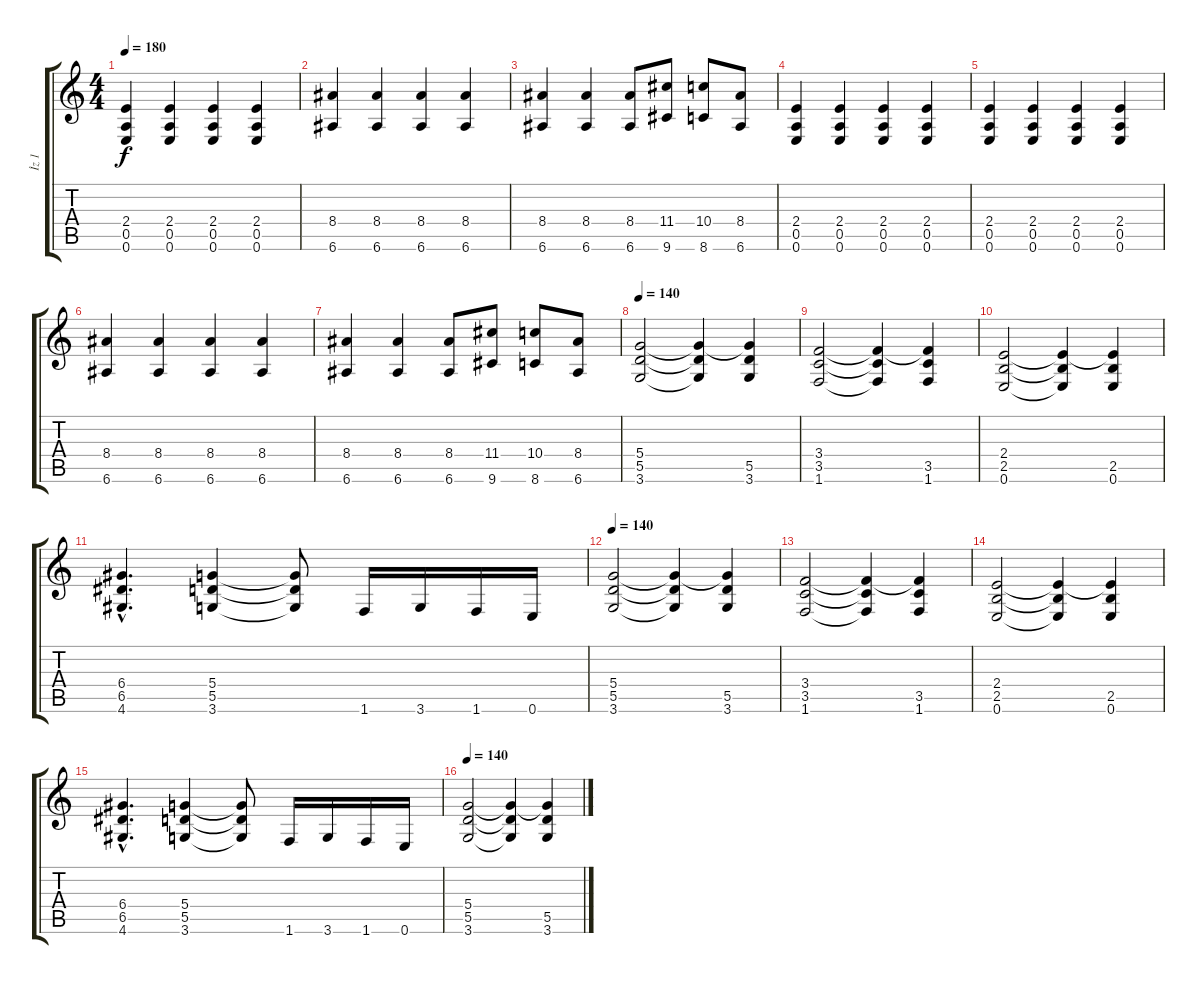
\track ("İz 1" "İz 1") {instrument distortionguitar}
\staff {score tabs}
\tuning (E4 B3 G3 D3 A2 E2) {hide}
\ts (4 4)
\tempo 180
\clef g2
\ks c
(2.4 0.5 0.6).4{dy f} (2.4 0.5 0.6).4 (2.4 0.5 0.6).4 (2.4 0.5 0.6).4 |
(8.4 6.6).4 (8.4 6.6).4 (8.4 6.6).4 (8.4 6.6).4 |
(8.4 6.6).4 (8.4 6.6).4 (8.4 6.6).8 (11.4 9.6).8 (10.4 8.6).8 (8.4 6.6).8 |
(2.4 0.5 0.6).4 (2.4 0.5 0.6).4 (2.4 0.5 0.6).4 (2.4 0.5 0.6).4 |
(2.4 0.5 0.6).4 (2.4 0.5 0.6).4 (2.4 0.5 0.6).4 (2.4 0.5 0.6).4 |
(8.4 6.6).4 (8.4 6.6).4 (8.4 6.6).4 (8.4 6.6).4 |
(8.4 6.6).4 (8.4 6.6).4 (8.4 6.6).8 (11.4 9.6).8 (10.4 8.6).8 (8.4 6.6).8 |
\tempo 140
(5.4 5.5 3.6).2 (5.4{t} 5.5{t} 3.6{t}).4 (5.4{t} 5.5 3.6).4 |
(3.4 3.5 1.6).2 (3.4{t} 3.5{t} 1.6{t}).4 (3.4{t} 3.5 1.6).4 |
(2.4 2.5 0.6).2 (2.4{t} 2.5{t} 0.6{t}).4 (2.4{t} 2.5 0.6).4 |
(6.4{hac} 6.5{hac} 4.6{hac}).4{d} (5.4 5.5 3.6).4 (5.4{t} 5.5{t} 3.6{t}).8 1.6.16 3.6.16 1.6.16 0.6.16 |
\tempo 140
(5.4 5.5 3.6).2 (5.4{t} 5.5{t} 3.6{t}).4 (5.4{t} 5.5 3.6).4 |
(3.4 3.5 1.6).2 (3.4{t} 3.5{t} 1.6{t}).4 (3.4{t} 3.5 1.6).4 |
(2.4 2.5 0.6).2 (2.4{t} 2.5{t} 0.6{t}).4 (2.4{t} 2.5 0.6).4 |
(6.4{hac} 6.5{hac} 4.6{hac}).4{d} (5.4 5.5 3.6).4 (5.4{t} 5.5{t} 3.6{t}).8 1.6.16 3.6.16 1.6.16 0.6.16 |
\tempo 140
(5.4 5.5 3.6).2 (5.4{t} 5.5{t} 3.6{t}).4 (5.4{t} 5.5 3.6).4
